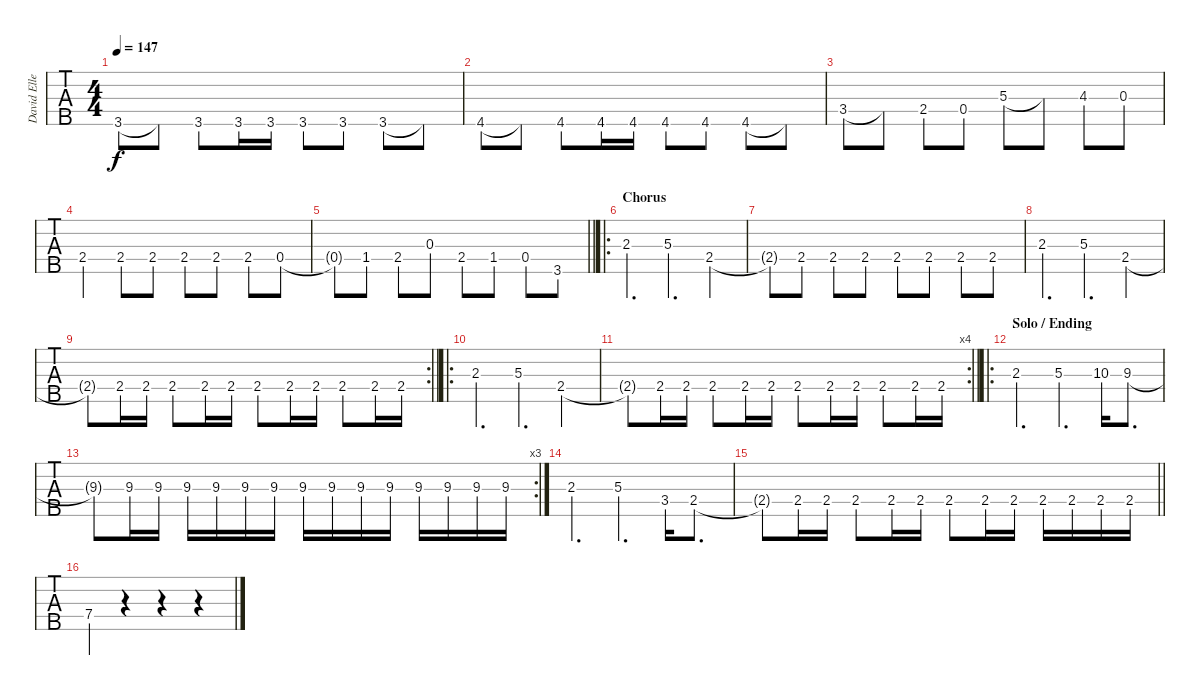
\track ("David Ellefson" "David Elle") {instrument electricbasspick}
\staff {tabs}
\tuning (G2 D2 A1 E1 B0) {hide}
\ts (4 4)
\tempo 147
\clef f4
\ks c
3.5.8{dy f} 3.5{t}.8 3.5.8 3.5.16 3.5.16 3.5.8 3.5.8 3.5.8 3.5{t}.8 |
4.5.8 4.5{t}.8 4.5.8 4.5.16 4.5.16 4.5.8 4.5.8 4.5.8 4.5{t}.8 |
3.4.8 3.4{t}.8 2.4.8 0.4.8 5.3.8 5.3{t}.8 4.3.8 0.3.8 |
2.4.4 2.4.8 2.4.8 2.4.8 2.4.8 2.4.8 0.4.8 |
\barLineRight lightlight
0.4{t}.8 1.4.8 2.4.8 0.3.8 2.4.8 1.4.8 0.4.8 3.5.8 |
\ro
\section ("" "Chorus")
2.3.4{d} 5.3.4{d} 2.4.4 |
2.4{t}.8 2.4.8 2.4.8 2.4.8 2.4.8 2.4.8 2.4.8 2.4.8 |
2.3.4{d} 5.3.4{d} 2.4.4 |
\rc 2
\barLineRight lightlight
2.4{t}.8 2.4.16 2.4.16 2.4.8 2.4.16 2.4.16 2.4.8 2.4.16 2.4.16 2.4.8 2.4.16 2.4.16 |
\ro
2.3.4{d} 5.3.4{d} 2.4.4 |
\rc 4
\barLineRight lightlight
2.4{t}.8 2.4.16 2.4.16 2.4.8 2.4.16 2.4.16 2.4.8 2.4.16 2.4.16 2.4.8 2.4.16 2.4.16 |
\ro
\section ("" "Solo / Ending")
2.3.4{d} 5.3.4{d} 10.3.16 9.3.8{d} |
\rc 3
9.3{t}.8 9.3.16 9.3.16 9.3.16 9.3.16 9.3.16 9.3.16 9.3.16 9.3.16 9.3.16 9.3.16 9.3.16 9.3.16 9.3.16 9.3.16 |
2.3.4{d} 5.3.4{d} 3.4.16 2.4.8{d} |
\barLineRight lightlight
2.4{t}.8 2.4.16 2.4.16 2.4.8 2.4.16 2.4.16 2.4.8 2.4.16 2.4.16 2.4.16 2.4.16 2.4.16 2.4.16 |
7.4.4 r.4 r.4 r.4
